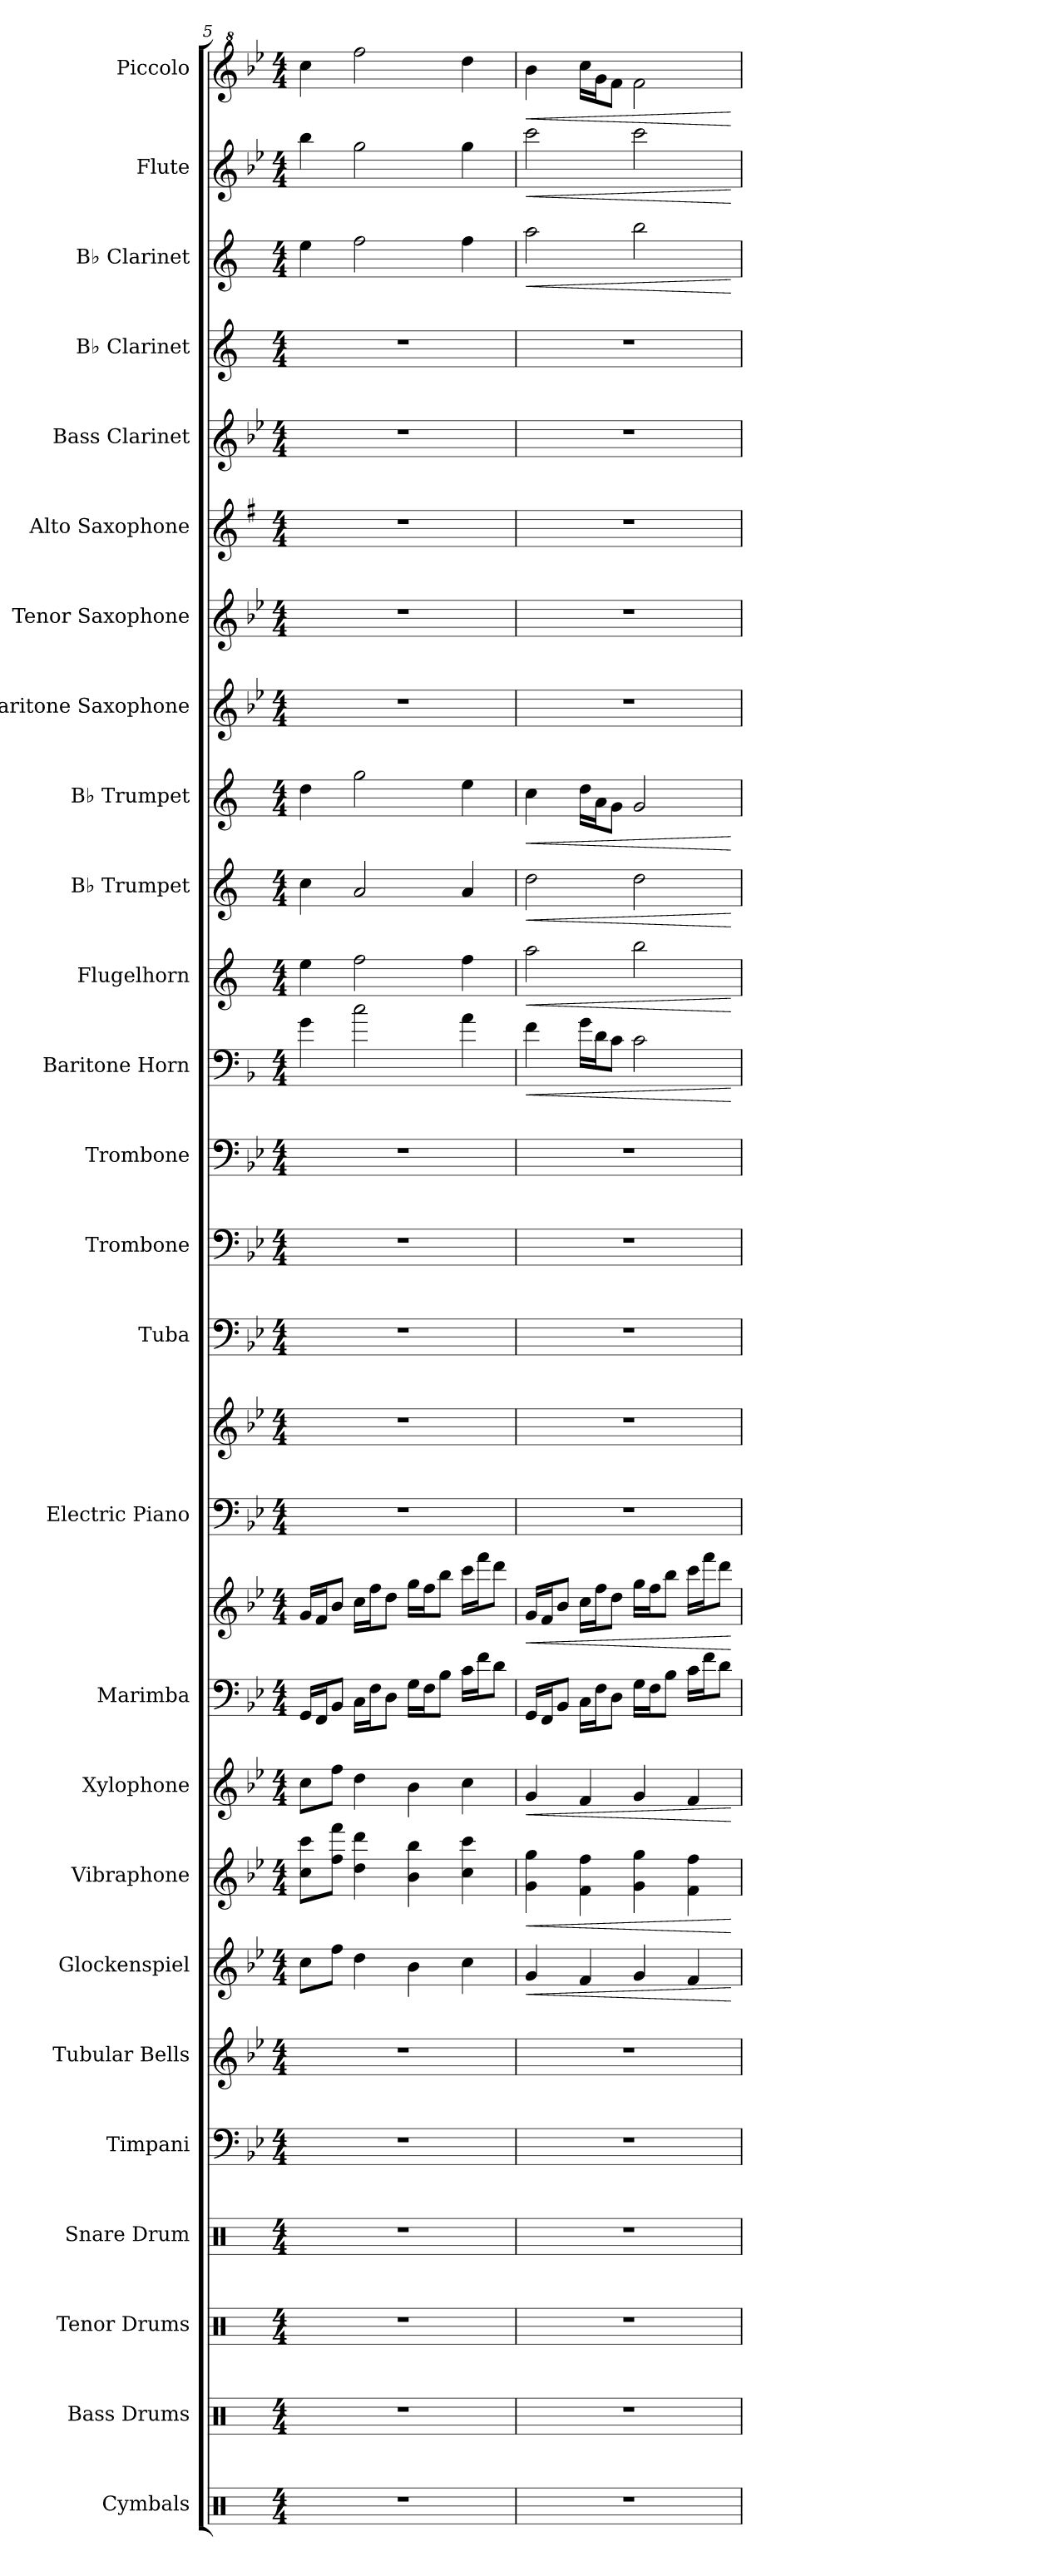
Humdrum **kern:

**kern	**kern	**kern	**kern	**kern	**kern	**kern	**dynam	**kern	**dynam	**kern	**dynam	**kern	**kern	**dynam	**kern	**kern	**kern	**kern	**kern	**kern	**dynam	**kern	**dynam	**kern	**dynam	**kern	**dynam	**kern	**kern	**kern	**kern	**kern	**kern	**dynam	**kern	**dynam	**kern	**dynam
*part26	*part25	*part24	*part23	*part22	*part21	*part20	*part20	*part19	*part19	*part18	*part18	*part17	*part17	*part17	*part16	*part16	*part15	*part14	*part13	*part12	*part12	*part11	*part11	*part10	*part10	*part9	*part9	*part8	*part7	*part6	*part5	*part4	*part3	*part3	*part2	*part2	*part1	*part1
*staff28	*staff27	*staff26	*staff25	*staff24	*staff23	*staff22	*staff22	*staff21	*staff21	*staff20	*staff20	*staff19	*staff18	*staff18/19	*staff17	*staff16	*staff15	*staff14	*staff13	*staff12	*staff12	*staff11	*staff11	*staff10	*staff10	*staff9	*staff9	*staff8	*staff7	*staff6	*staff5	*staff4	*staff3	*staff3	*staff2	*staff2	*staff1	*staff1
*I"Cymbals	*I"Bass Drums	*I"Tenor Drums	*I"Snare Drum	*I"Timpani	*I"Tubular Bells	*I"Glockenspiel	*	*I"Vibraphone	*	*I"Xylophone	*	*I"Marimba	*	*	*I"Electric Piano	*	*I"Tuba	*I"Trombone	*I"Trombone	*I"Baritone Horn	*	*I"Flugelhorn	*	*I"B♭ Trumpet	*	*I"B♭ Trumpet	*	*I"Baritone Saxophone	*I"Tenor Saxophone	*I"Alto Saxophone	*I"Bass Clarinet	*I"B♭ Clarinet	*I"B♭ Clarinet	*	*I"Flute	*	*I"Piccolo	*
*I'Cy	*I'BD	*I'TD	*I'SD	*I'Timp.	*I'Tu. Be.	*I'Glk.	*	*I'Vib.	*	*I'Xyl.	*	*I'Mrm.	*	*	*I'El. Pno.	*	*I'Tba.	*I'Tbn.	*I'Tbn.	*I'Bar. Hn.	*	*I'Flghn.	*	*I'B♭ Tpt.	*	*I'B♭ Tpt.	*	*I'Bar. Sax.	*I'T. Sax.	*I'A. Sax.	*I'B. Cl.	*I'B♭ Cl.	*I'B♭ Cl.	*	*I'Fl.	*	*I'Picc.	*
*clefX	*clefX	*clefX	*clefX	*clefF4	*clefG2	*clefG2	*	*clefG2	*	*clefG2	*	*clefF4	*clefG2	*	*clefF4	*clefG2	*clefF4	*clefF4	*clefF4	*clefF4	*	*clefG2	*	*clefG2	*	*clefG2	*	*clefG2	*clefG2	*clefG2	*clefG2	*clefG2	*clefG2	*	*clefG2	*	*clefG^2	*
*	*	*	*	*	*	*ITrd-14c-24	*	*	*	*ITrd-7c-12	*	*	*	*	*	*	*	*	*	*ITrd4c7	*	*ITrd1c2	*	*ITrd1c2	*	*ITrd1c2	*	*ITrd12c21	*ITrd8c14	*ITrd5c9	*ITrd8c14	*ITrd1c2	*ITrd1c2	*	*	*	*ITrd-7c-12	*
*k[]	*k[]	*k[]	*k[]	*k[b-e-]	*k[b-e-]	*k[b-e-]	*	*k[b-e-]	*	*k[b-e-]	*	*k[b-e-]	*k[b-e-]	*	*k[b-e-]	*k[b-e-]	*k[b-e-]	*k[b-e-]	*k[b-e-]	*k[b-e-]	*	*k[b-e-]	*	*k[b-e-]	*	*k[b-e-]	*	*k[b-e-]	*k[b-e-]	*k[b-e-]	*k[b-e-]	*k[b-e-]	*k[b-e-]	*	*k[b-e-]	*	*k[b-e-]	*
*M4/4	*M4/4	*M4/4	*M4/4	*M4/4	*M4/4	*M4/4	*	*M4/4	*	*M4/4	*	*M4/4	*M4/4	*	*M4/4	*M4/4	*M4/4	*M4/4	*M4/4	*M4/4	*	*M4/4	*	*M4/4	*	*M4/4	*	*M4/4	*M4/4	*M4/4	*M4/4	*M4/4	*M4/4	*	*M4/4	*	*M4/4	*
=5	=5	=5	=5	=5	=5	=5	=5	=5	=5	=5	=5	=5	=5	=5	=5	=5	=5	=5	=5	=5	=5	=5	=5	=5	=5	=5	=5	=5	=5	=5	=5	=5	=5	=5	=5	=5	=5	=5
1r	1r	1r	1r	1r	1r	8cccc\L	.	8cc\ 8ccc\L	.	8ccc\L	.	16GG/LL	16g/LL	.	1r	1r	1r	1r	1r	4c\	.	4dd\	.	4b-\	.	4cc\	.	1r	1r	1r	1r	1r	4dd\	.	4bb-\	.	4cccc\	.
.	.	.	.	.	.	.	.	.	.	.	.	16FF/J	16f/J	.	.	.	.	.	.	.	.	.	.	.	.	.	.	.	.	.	.	.	.	.	.	.	.	.
.	.	.	.	.	.	8ffff\J	.	8ff\ 8fff\J	.	8fff\J	.	8BB-/J	8b-/J	.	.	.	.	.	.	.	.	.	.	.	.	.	.	.	.	.	.	.	.	.	.	.	.	.
.	.	.	.	.	.	4dddd\	.	4dd\ 4ddd\	.	4ddd\	.	16C\LL	16cc\LL	.	.	.	.	.	.	2f\	.	2ee-\	.	2g/	.	2ff\	.	.	.	.	.	.	2ee-\	.	2gg\	.	2ffff\	.
.	.	.	.	.	.	.	.	.	.	.	.	16F\J	16ff\J	.	.	.	.	.	.	.	.	.	.	.	.	.	.	.	.	.	.	.	.	.	.	.	.	.
.	.	.	.	.	.	.	.	.	.	.	.	8D\J	8dd\J	.	.	.	.	.	.	.	.	.	.	.	.	.	.	.	.	.	.	.	.	.	.	.	.	.
.	.	.	.	.	.	4bbb-\	.	4b-\ 4bb-\	.	4bb-\	.	16G\LL	16gg\LL	.	.	.	.	.	.	.	.	.	.	.	.	.	.	.	.	.	.	.	.	.	.	.	.	.
.	.	.	.	.	.	.	.	.	.	.	.	16F\J	16ff\J	.	.	.	.	.	.	.	.	.	.	.	.	.	.	.	.	.	.	.	.	.	.	.	.	.
.	.	.	.	.	.	.	.	.	.	.	.	8B-\J	8bb-\J	.	.	.	.	.	.	.	.	.	.	.	.	.	.	.	.	.	.	.	.	.	.	.	.	.
.	.	.	.	.	.	4cccc\	.	4cc\ 4ccc\	.	4ccc\	.	16c\LL	16ccc\LL	.	.	.	.	.	.	4d\	.	4ee-\	.	4g/	.	4dd\	.	.	.	.	.	.	4ee-\	.	4gg\	.	4dddd\	.
.	.	.	.	.	.	.	.	.	.	.	.	16f\J	16fff\J	.	.	.	.	.	.	.	.	.	.	.	.	.	.	.	.	.	.	.	.	.	.	.	.	.
.	.	.	.	.	.	.	.	.	.	.	.	8d\J	8ddd\J	.	.	.	.	.	.	.	.	.	.	.	.	.	.	.	.	.	.	.	.	.	.	.	.	.
=6	=6	=6	=6	=6	=6	=6	=6	=6	=6	=6	=6	=6	=6	=6	=6	=6	=6	=6	=6	=6	=6	=6	=6	=6	=6	=6	=6	=6	=6	=6	=6	=6	=6	=6	=6	=6	=6	=6
!	!	!	!	!	!	!	!LO:HP:b	!	!LO:HP:b	!	!LO:HP:b	!	!	!LO:HP:b	!	!	!	!	!	!	!LO:HP:b	!	!LO:HP:b	!	!LO:HP:b	!	!LO:HP:b	!	!	!	!	!	!	!LO:HP:b	!	!LO:HP:b	!	!LO:HP:b
1r	1r	1r	1r	1r	1r	4ggg/	<	4g\ 4gg\	<	4gg/	<	16GG/LL	16g/LL	<	1r	1r	1r	1r	1r	4B-\	<	2gg\	<	2cc\	<	4b-\	<	1r	1r	1r	1r	1r	2gg\	<	2ccc\	<	4bbb-\	<
.	.	.	.	.	.	.	.	.	.	.	.	16FF/J	16f/J	.	.	.	.	.	.	.	.	.	.	.	.	.	.	.	.	.	.	.	.	.	.	.	.	.
.	.	.	.	.	.	.	.	.	.	.	.	8BB-/J	8b-/J	.	.	.	.	.	.	.	.	.	.	.	.	.	.	.	.	.	.	.	.	.	.	.	.	.
.	.	.	.	.	.	4fff/	.	4f\ 4ff\	.	4ff/	.	16C\LL	16cc\LL	.	.	.	.	.	.	16c\LL	.	.	.	.	.	16cc\LL	.	.	.	.	.	.	.	.	.	.	16cccc\LL	.
.	.	.	.	.	.	.	.	.	.	.	.	16F\J	16ff\J	.	.	.	.	.	.	16G\J	.	.	.	.	.	16g\J	.	.	.	.	.	.	.	.	.	.	16ggg\J	.
.	.	.	.	.	.	.	.	.	.	.	.	8D\J	8dd\J	.	.	.	.	.	.	8F\J	.	.	.	.	.	8f\J	.	.	.	.	.	.	.	.	.	.	8fff\J	.
.	.	.	.	.	.	4ggg/	.	4g\ 4gg\	.	4gg/	.	16G\LL	16gg\LL	.	.	.	.	.	.	2F\	.	2aa\	.	2cc\	.	2f/	.	.	.	.	.	.	2aa\	.	2ccc\	.	2fff\	.
.	.	.	.	.	.	.	.	.	.	.	.	16F\J	16ff\J	.	.	.	.	.	.	.	.	.	.	.	.	.	.	.	.	.	.	.	.	.	.	.	.	.
.	.	.	.	.	.	.	.	.	.	.	.	8B-\J	8bb-\J	.	.	.	.	.	.	.	.	.	.	.	.	.	.	.	.	.	.	.	.	.	.	.	.	.
.	.	.	.	.	.	4fff/	.	4f\ 4ff\	.	4ff/	.	16c\LL	16ccc\LL	.	.	.	.	.	.	.	.	.	.	.	.	.	.	.	.	.	.	.	.	.	.	.	.	.
.	.	.	.	.	.	.	.	.	.	.	.	16f\J	16fff\J	.	.	.	.	.	.	.	.	.	.	.	.	.	.	.	.	.	.	.	.	.	.	.	.	.
.	.	.	.	.	.	.	.	.	.	.	.	8d\J	8ddd\J	.	.	.	.	.	.	.	.	.	.	.	.	.	.	.	.	.	.	.	.	.	.	.	.	.
.	.	.	.	.	.	.	[	.	[	.	[	.	.	[	.	.	.	.	.	.	[	.	[	.	[	.	[	.	.	.	.	.	.	[	.	[	.	[
=	=	=	=	=	=	=	=	=	=	=	=	=	=	=	=	=	=	=	=	=	=	=	=	=	=	=	=	=	=	=	=	=	=	=	=	=	=	=
*-	*-	*-	*-	*-	*-	*-	*-	*-	*-	*-	*-	*-	*-	*-	*-	*-	*-	*-	*-	*-	*-	*-	*-	*-	*-	*-	*-	*-	*-	*-	*-	*-	*-	*-	*-	*-	*-	*-
